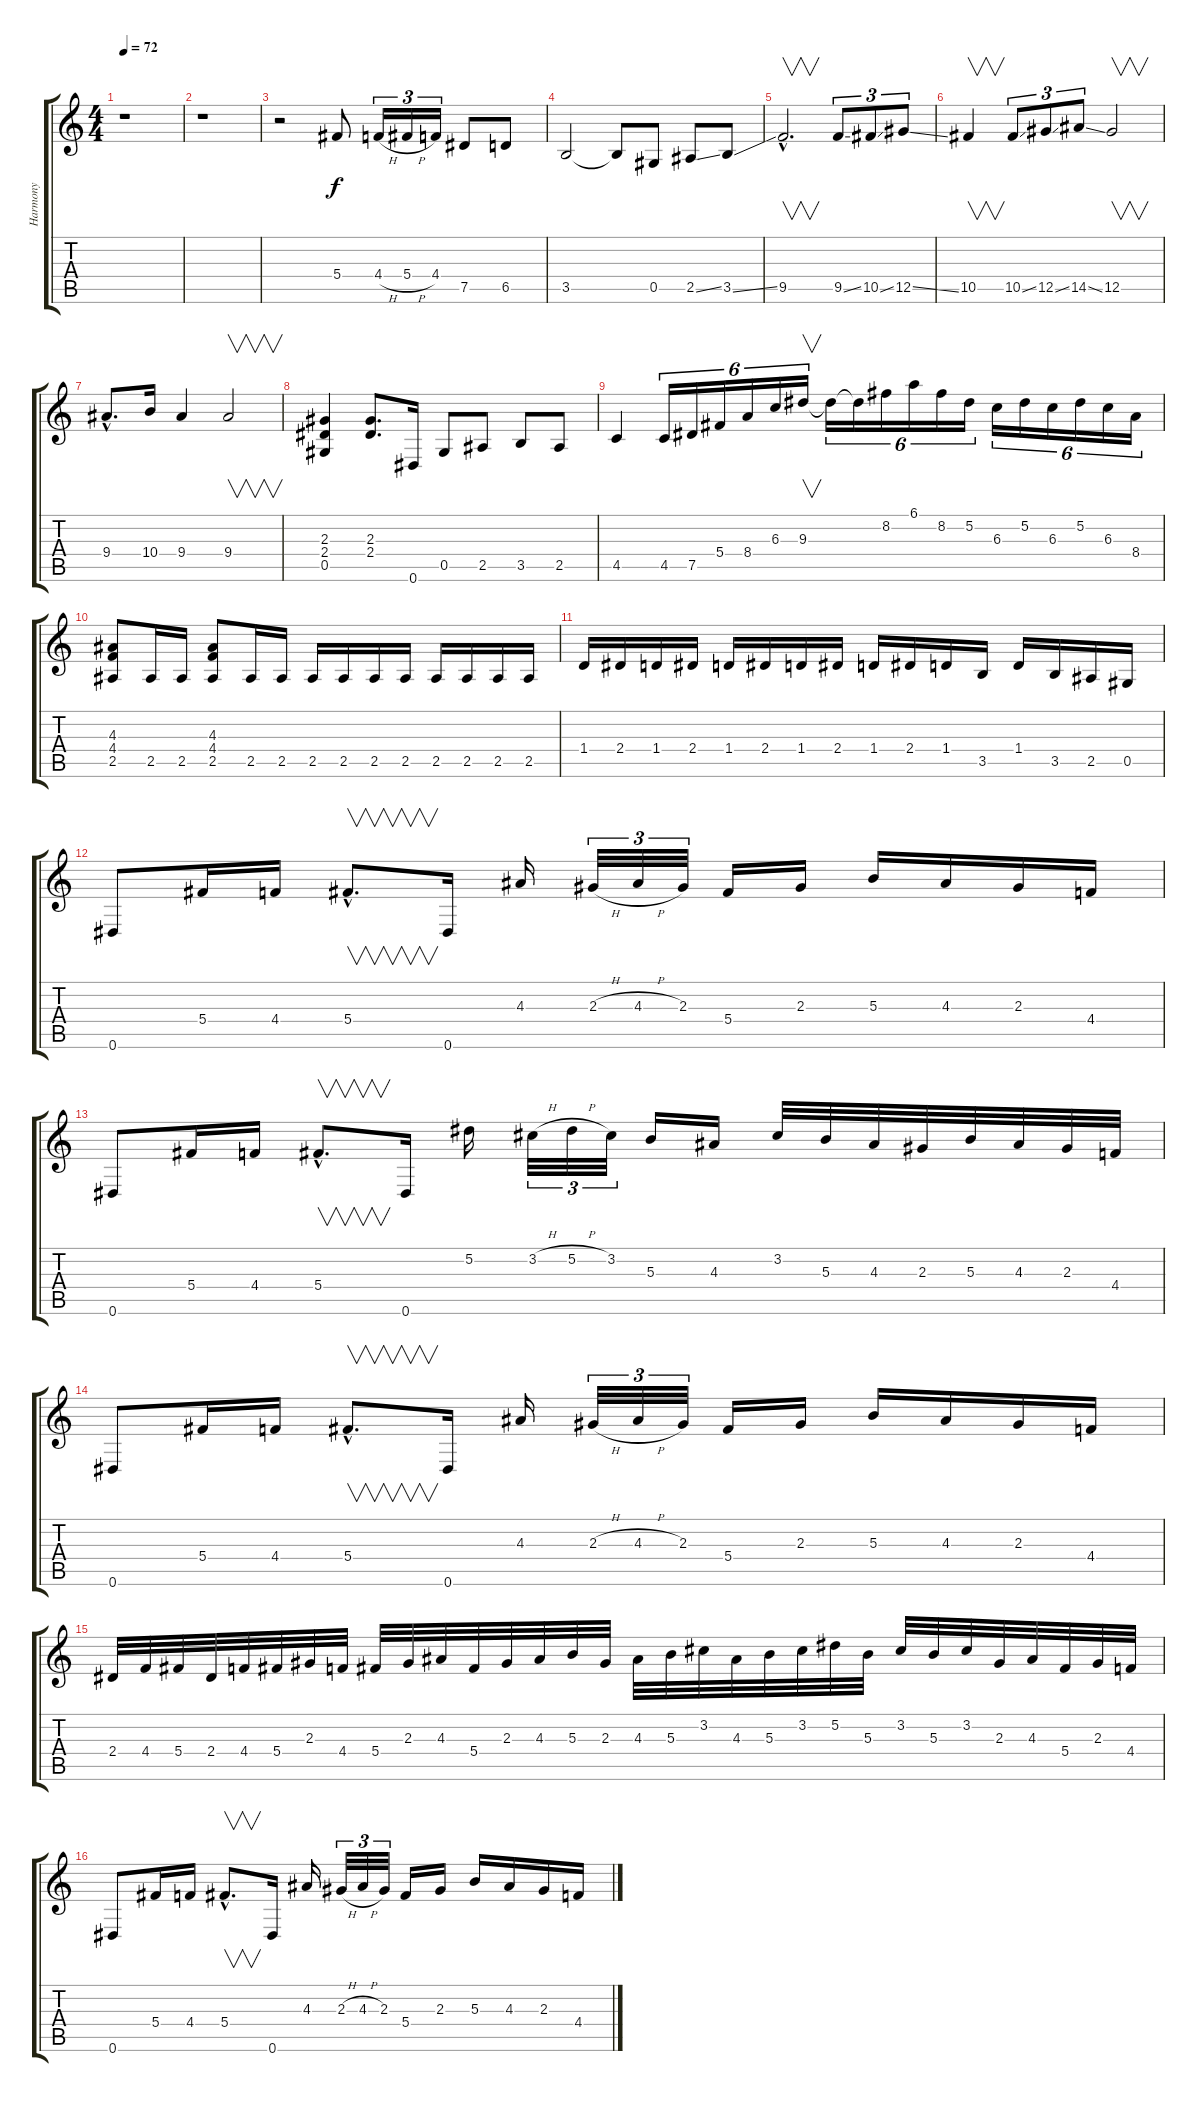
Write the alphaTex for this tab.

\track ("Harmony" "Harmony") {instrument overdrivenguitar}
\staff {score tabs}
\tuning (Eb4 Bb3 Gb3 Db3 Ab2 Eb2) {hide}
\ts (4 4)
\tempo 72
\clef g2
\ks c
r.1{dy f} |
r.1 |
r.2 5.4.8 4.4{h}.16{tu (3 2)} 5.4{h}.16{tu (3 2)} 4.4.16{tu (3 2)} 7.5.8 6.5.8 |
3.5.2 3.5{t}.8 0.5.8 2.5{ss}.8 3.5{ss}.8 |
9.5{hac}.2{v d} 9.5{ss}.8{tu (3 2)} 10.5{ss}.8{tu (3 2)} 12.5{ss}.8{tu (3 2)} |
10.5.4{v} 10.5{ss}.8{tu (3 2)} 12.5{ss}.8{tu (3 2)} 14.5{ss}.8{tu (3 2)} 12.5.2{v} |
9.4{hac}.8{d} 10.4.16 9.4.4 9.4.2{v} |
(2.3 2.4 0.5).4 (2.3 2.4).8{d} 0.6.16 0.5.8 2.5.8 3.5.8 2.5.8 |
4.5.4 4.5.16{tu (6 4)} 7.5.16{tu (6 4)} 5.4.16{tu (6 4)} 8.4.16{tu (6 4)} 6.3.16{tu (6 4)} 9.3.16{v tu (6 4)} 9.3{t}.16{tu (6 4)} 9.3{t}.16{tu (6 4)} 8.2.16{tu (6 4)} 6.1.16{tu (6 4)} 8.2.16{tu (6 4)} 5.2.16{tu (6 4)} 6.3.16{tu (6 4)} 5.2.16{tu (6 4)} 6.3.16{tu (6 4)} 5.2.16{tu (6 4)} 6.3.16{tu (6 4)} 8.4.16{tu (6 4)} |
(4.3 4.4 2.5).8 2.5.16 2.5.16 (4.3 4.4 2.5).8 2.5.16 2.5.16 2.5.16 2.5.16 2.5.16 2.5.16 2.5.16 2.5.16 2.5.16 2.5.16 |
1.4.16 2.4.16 1.4.16 2.4.16 1.4.16 2.4.16 1.4.16 2.4.16 1.4.16 2.4.16 1.4.16 3.5.16 1.4.16 3.5.16 2.5.16 0.5.16 |
0.6.8 5.4.16 4.4.16 5.4{hac}.8{v d} 0.6.16 4.3.16 2.3{h}.32{tu (3 2)} 4.3{h}.32{tu (3 2)} 2.3.32{tu (3 2)} 5.4.16 2.3.16 5.3.16 4.3.16 2.3.16 4.4.16 |
0.6.8 5.4.16 4.4.16 5.4{hac}.8{v d} 0.6.16 5.2.16 3.2{h}.32{tu (3 2)} 5.2{h}.32{tu (3 2)} 3.2.32{tu (3 2)} 5.3.16 4.3.16 3.2.32 5.3.32 4.3.32 2.3.32 5.3.32 4.3.32 2.3.32 4.4.32 |
0.6.8 5.4.16 4.4.16 5.4{hac}.8{v d} 0.6.16 4.3.16 2.3{h}.32{tu (3 2)} 4.3{h}.32{tu (3 2)} 2.3.32{tu (3 2)} 5.4.16 2.3.16 5.3.16 4.3.16 2.3.16 4.4.16 |
2.4.32 4.4.32 5.4.32 2.4.32 4.4.32 5.4.32 2.3.32 4.4.32 5.4.32 2.3.32 4.3.32 5.4.32 2.3.32 4.3.32 5.3.32 2.3.32 4.3.32 5.3.32 3.2.32 4.3.32 5.3.32 3.2.32 5.2.32 5.3.32 3.2.32 5.3.32 3.2.32 2.3.32 4.3.32 5.4.32 2.3.32 4.4.32 |
0.6.8 5.4.16 4.4.16 5.4{hac}.8{v d} 0.6.16 4.3.16 2.3{h}.32{tu (3 2)} 4.3{h}.32{tu (3 2)} 2.3.32{tu (3 2)} 5.4.16 2.3.16 5.3.16 4.3.16 2.3.16 4.4.16
